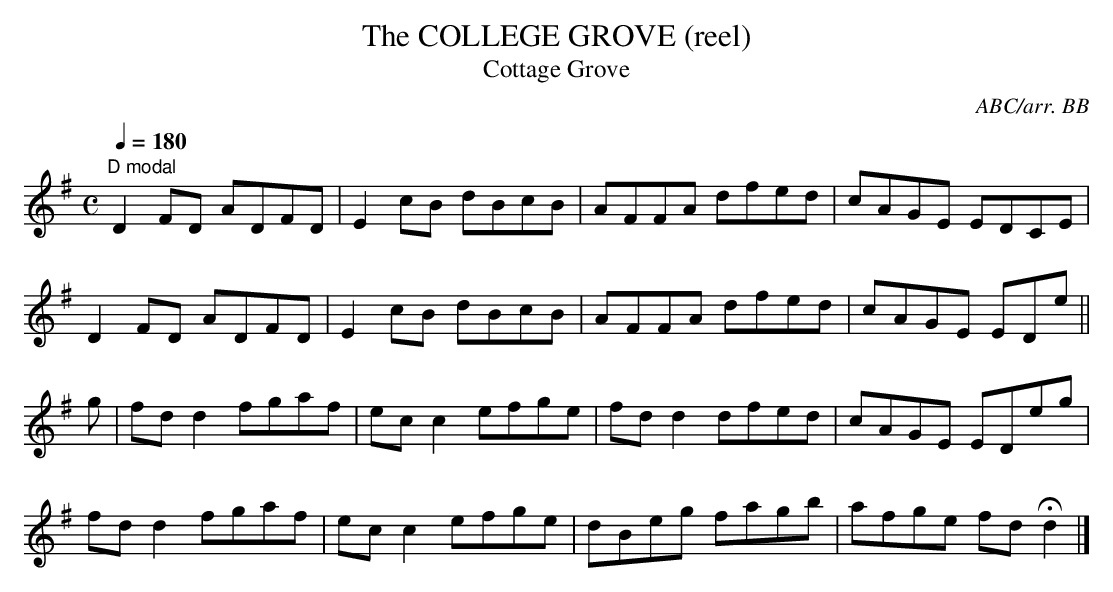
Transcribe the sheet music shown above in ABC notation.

X:1
T:COLLEGE GROVE (reel), The
T:Cottage Grove
C:ABC/arr. BB
seems to be the "session standard" for this tune.
L:1/8
M:C
Q:1/4=180
K:G
"D modal"
D2FD ADFD|E2cB dBcB|AFFA dfed|cAGE EDCE|
D2FD ADFD|E2cB dBcB|AFFA dfed|cAGE EDe||
g|fdd2 fgaf|ecc2 efge|fdd2 dfed|cAGE EDeg|
fdd2 fgaf|ecc2 efge|dBeg fagb|afge fdHd2|]
